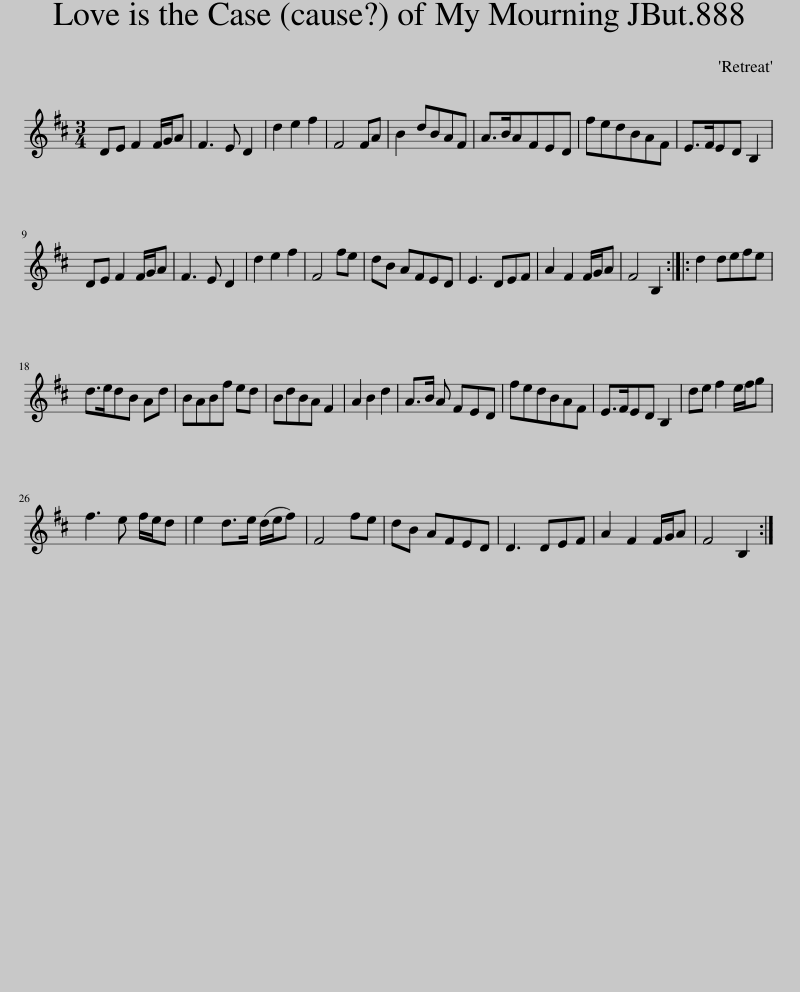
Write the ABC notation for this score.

X:1
L:1/8
M:3/4
I:linebreak $
K:D
V:1 treble
V:1
 DE F2 F/G/A | F3 E D2 | d2 e2 f2 | F4 FA | B2 dBAF | %5
 A>BAFED | fedBAF | E>FED B,2 |$ DE F2 F/G/A | F3 E D2 | %10
 d2 e2 f2 | F4 fe | dB AFED | E3 DEF | A2 F2 F/G/A | %15
 F4 B,2 :: d2 defe |$ d>edB Ad | BABf ed | BdBA F2 | %20
 A2 B2 d2 | A>B A FED | fedBAF | E>FED B,2 | de f2 e/f/g |$ %25
 f3 e f/e/d | e2 d>e (d/e/f) | F4 fe | dB AFED | D3 DEF | %30
 A2 F2 F/G/A | F4 B,2 :| %32
